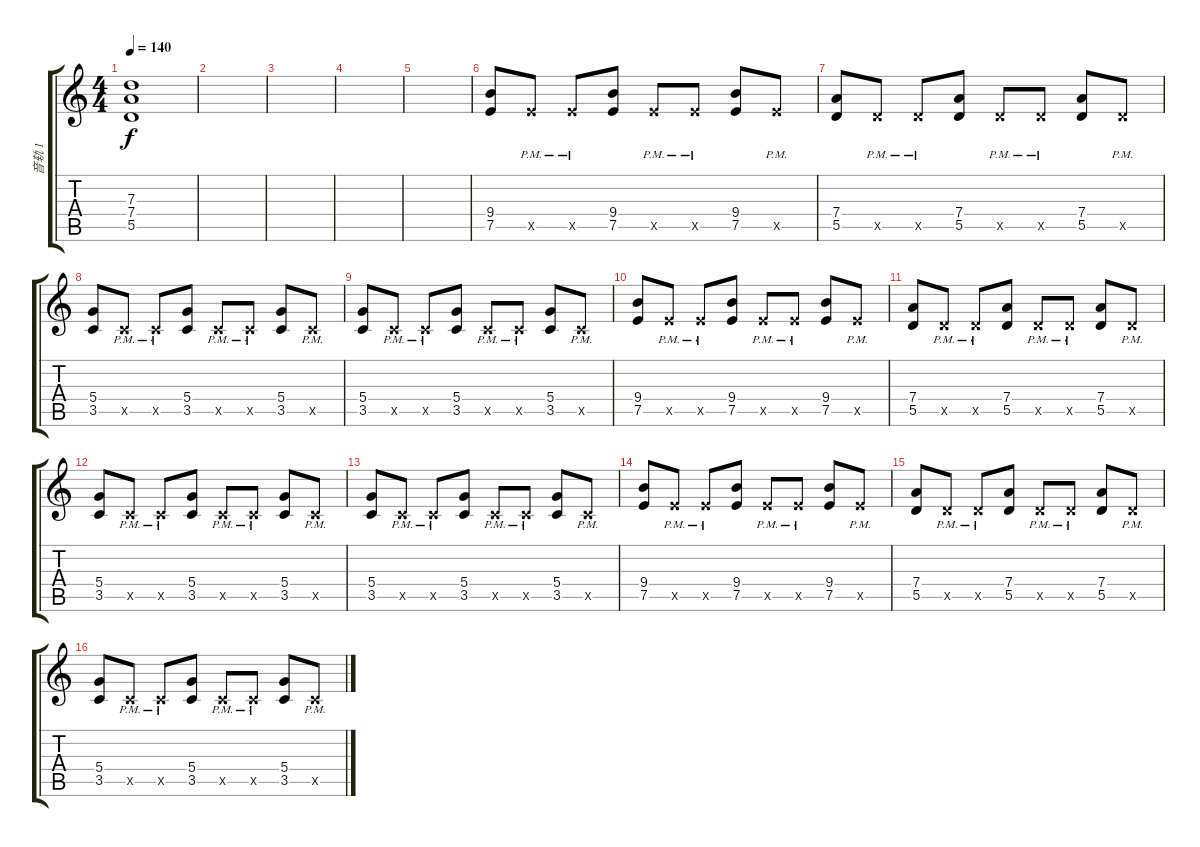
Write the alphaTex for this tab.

\track ("音轨 1" "音轨 1") {instrument acousticguitarnylon}
\staff {score tabs}
\tuning (E4 B3 G3 D3 A2 E2) {hide}
\ts (4 4)
\tempo 140
\clef g2
\ks c
(7.3 7.4 5.5).1{dy f} |
|
|
|
|
(9.4 7.5).8 7.5{pm x}.8 7.5{pm x}.8 (9.4 7.5).8 7.5{pm x}.8 7.5{pm x}.8 (9.4 7.5).8 7.5{pm x}.8 |
(7.4 5.5).8 5.5{pm x}.8 5.5{pm x}.8 (7.4 5.5).8 5.5{pm x}.8 5.5{pm x}.8 (7.4 5.5).8 5.5{pm x}.8 |
(5.4 3.5).8 3.5{pm x}.8 3.5{pm x}.8 (5.4 3.5).8 3.5{pm x}.8 3.5{pm x}.8 (5.4 3.5).8 3.5{pm x}.8 |
(5.4 3.5).8 3.5{pm x}.8 3.5{pm x}.8 (5.4 3.5).8 3.5{pm x}.8 3.5{pm x}.8 (5.4 3.5).8 3.5{pm x}.8 |
(9.4 7.5).8 7.5{pm x}.8 7.5{pm x}.8 (9.4 7.5).8 7.5{pm x}.8 7.5{pm x}.8 (9.4 7.5).8 7.5{pm x}.8 |
(7.4 5.5).8 5.5{pm x}.8 5.5{pm x}.8 (7.4 5.5).8 5.5{pm x}.8 5.5{pm x}.8 (7.4 5.5).8 5.5{pm x}.8 |
(5.4 3.5).8 3.5{pm x}.8 3.5{pm x}.8 (5.4 3.5).8 3.5{pm x}.8 3.5{pm x}.8 (5.4 3.5).8 3.5{pm x}.8 |
(5.4 3.5).8 3.5{pm x}.8 3.5{pm x}.8 (5.4 3.5).8 3.5{pm x}.8 3.5{pm x}.8 (5.4 3.5).8 3.5{pm x}.8 |
(9.4 7.5).8 7.5{pm x}.8 7.5{pm x}.8 (9.4 7.5).8 7.5{pm x}.8 7.5{pm x}.8 (9.4 7.5).8 7.5{pm x}.8 |
(7.4 5.5).8 5.5{pm x}.8 5.5{pm x}.8 (7.4 5.5).8 5.5{pm x}.8 5.5{pm x}.8 (7.4 5.5).8 5.5{pm x}.8 |
(5.4 3.5).8 3.5{pm x}.8 3.5{pm x}.8 (5.4 3.5).8 3.5{pm x}.8 3.5{pm x}.8 (5.4 3.5).8 3.5{pm x}.8
